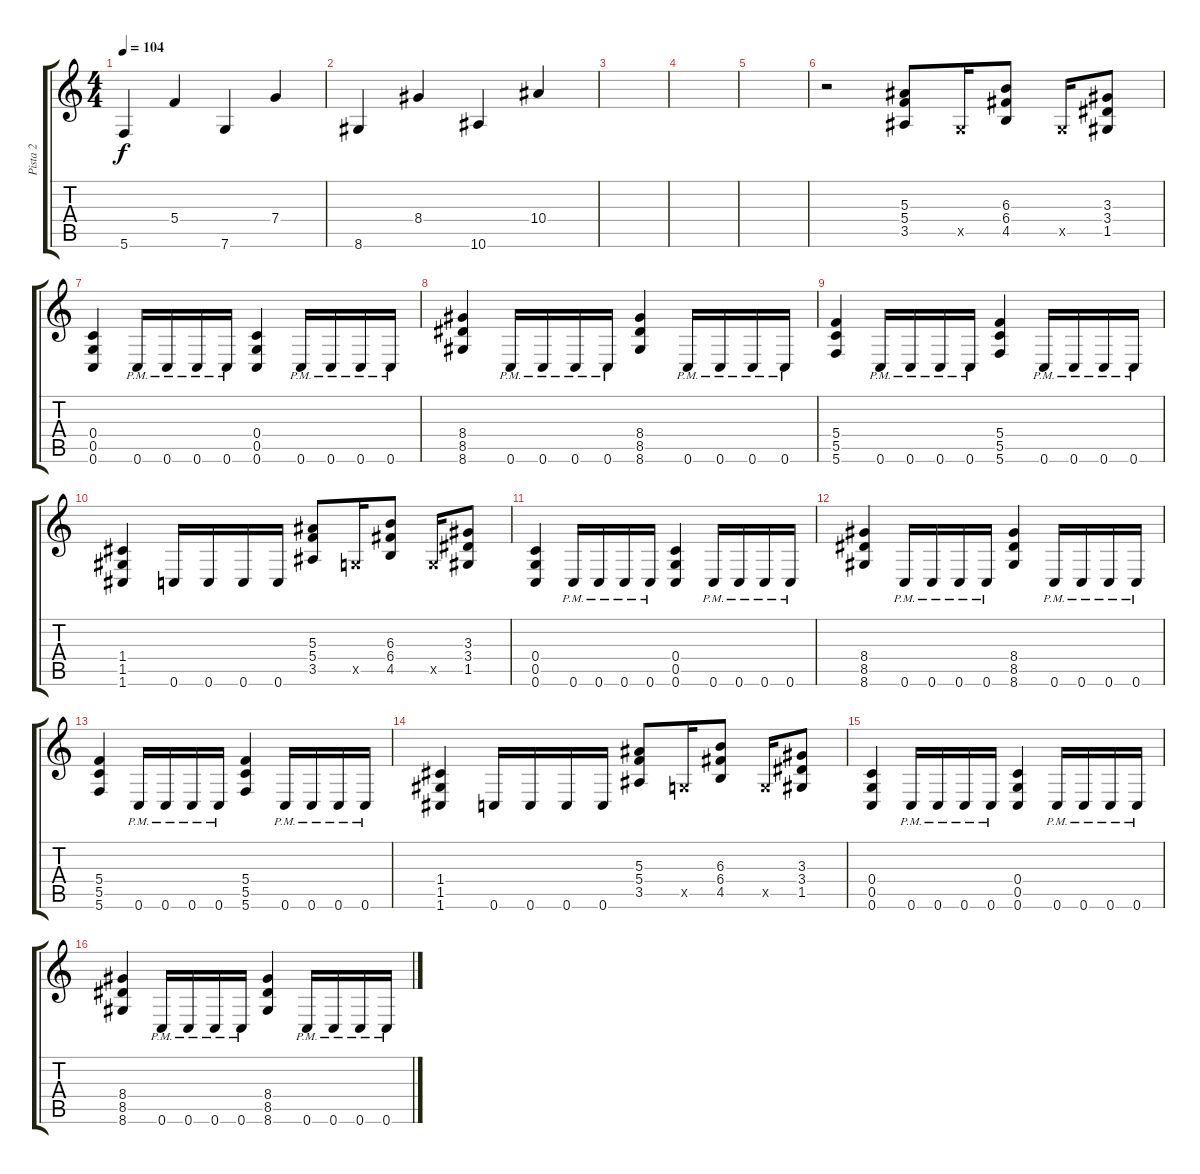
\track ("Pista 2" "Pista 2") {instrument distortionguitar}
\staff {score tabs}
\tuning (D4 A3 F3 C3 G2 C2) {hide}
\ts (4 4)
\tempo 104
\clef g2
\ks c
5.6.4{dy f} 5.4.4 7.6.4 7.4.4 |
8.6.4 8.4.4 10.6.4 10.4.4 |
|
|
|
r.2 (5.3 5.4 3.5).8 0.5{x}.16 (6.3 6.4 4.5).8 0.5{x}.16 (3.3 3.4 1.5).8 |
(0.4 0.5 0.6).4 0.6{pm}.16 0.6{pm}.16 0.6{pm}.16 0.6{pm}.16 (0.4 0.5 0.6).4 0.6{pm}.16 0.6{pm}.16 0.6{pm}.16 0.6{pm}.16 |
(8.4 8.5 8.6).4 0.6{pm}.16 0.6{pm}.16 0.6{pm}.16 0.6{pm}.16 (8.4 8.5 8.6).4 0.6{pm}.16 0.6{pm}.16 0.6{pm}.16 0.6{pm}.16 |
(5.4 5.5 5.6).4 0.6{pm}.16 0.6{pm}.16 0.6{pm}.16 0.6{pm}.16 (5.4 5.5 5.6).4 0.6{pm}.16 0.6{pm}.16 0.6{pm}.16 0.6{pm}.16 |
(1.4 1.5 1.6).4 0.6.16 0.6.16 0.6.16 0.6.16 (5.3 5.4 3.5).8 0.5{x}.16 (6.3 6.4 4.5).8 0.5{x}.16 (3.3 3.4 1.5).8 |
(0.4 0.5 0.6).4 0.6{pm}.16 0.6{pm}.16 0.6{pm}.16 0.6{pm}.16 (0.4 0.5 0.6).4 0.6{pm}.16 0.6{pm}.16 0.6{pm}.16 0.6{pm}.16 |
(8.4 8.5 8.6).4 0.6{pm}.16 0.6{pm}.16 0.6{pm}.16 0.6{pm}.16 (8.4 8.5 8.6).4 0.6{pm}.16 0.6{pm}.16 0.6{pm}.16 0.6{pm}.16 |
(5.4 5.5 5.6).4 0.6{pm}.16 0.6{pm}.16 0.6{pm}.16 0.6{pm}.16 (5.4 5.5 5.6).4 0.6{pm}.16 0.6{pm}.16 0.6{pm}.16 0.6{pm}.16 |
(1.4 1.5 1.6).4 0.6.16 0.6.16 0.6.16 0.6.16 (5.3 5.4 3.5).8 0.5{x}.16 (6.3 6.4 4.5).8 0.5{x}.16 (3.3 3.4 1.5).8 |
(0.4 0.5 0.6).4 0.6{pm}.16 0.6{pm}.16 0.6{pm}.16 0.6{pm}.16 (0.4 0.5 0.6).4 0.6{pm}.16 0.6{pm}.16 0.6{pm}.16 0.6{pm}.16 |
(8.4 8.5 8.6).4 0.6{pm}.16 0.6{pm}.16 0.6{pm}.16 0.6{pm}.16 (8.4 8.5 8.6).4 0.6{pm}.16 0.6{pm}.16 0.6{pm}.16 0.6{pm}.16
